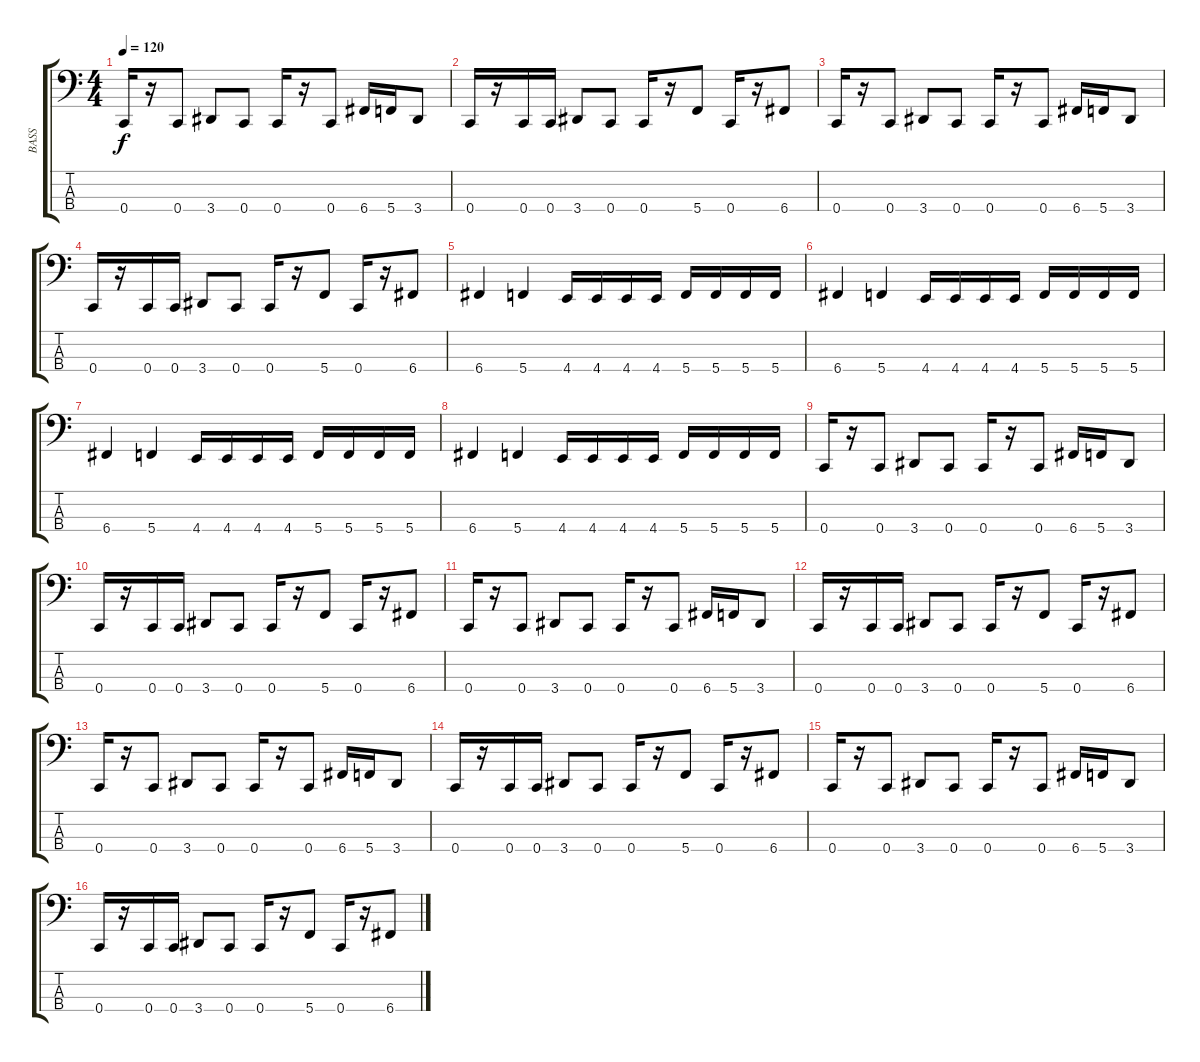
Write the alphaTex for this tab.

\track ("BASS" "BASS") {instrument electricbassfinger}
\staff {score tabs}
\tuning (F2 C2 G1 C1) {hide}
\ts (4 4)
\tempo 120
\clef f4
\ks c
0.4.16{dy f} r.16 0.4.8 3.4.8 0.4.8 0.4.16 r.16 0.4.8 6.4.16 5.4.16 3.4.8 |
0.4.16 r.16 0.4.16 0.4.16 3.4.8 0.4.8 0.4.16 r.16 5.4.8 0.4.16 r.16 6.4.8 |
0.4.16 r.16 0.4.8 3.4.8 0.4.8 0.4.16 r.16 0.4.8 6.4.16 5.4.16 3.4.8 |
0.4.16 r.16 0.4.16 0.4.16 3.4.8 0.4.8 0.4.16 r.16 5.4.8 0.4.16 r.16 6.4.8 |
6.4.4 5.4.4 4.4.16 4.4.16 4.4.16 4.4.16 5.4.16 5.4.16 5.4.16 5.4.16 |
6.4.4 5.4.4 4.4.16 4.4.16 4.4.16 4.4.16 5.4.16 5.4.16 5.4.16 5.4.16 |
6.4.4 5.4.4 4.4.16 4.4.16 4.4.16 4.4.16 5.4.16 5.4.16 5.4.16 5.4.16 |
6.4.4 5.4.4 4.4.16 4.4.16 4.4.16 4.4.16 5.4.16 5.4.16 5.4.16 5.4.16 |
0.4.16 r.16 0.4.8 3.4.8 0.4.8 0.4.16 r.16 0.4.8 6.4.16 5.4.16 3.4.8 |
0.4.16 r.16 0.4.16 0.4.16 3.4.8 0.4.8 0.4.16 r.16 5.4.8 0.4.16 r.16 6.4.8 |
0.4.16 r.16 0.4.8 3.4.8 0.4.8 0.4.16 r.16 0.4.8 6.4.16 5.4.16 3.4.8 |
0.4.16 r.16 0.4.16 0.4.16 3.4.8 0.4.8 0.4.16 r.16 5.4.8 0.4.16 r.16 6.4.8 |
0.4.16 r.16 0.4.8 3.4.8 0.4.8 0.4.16 r.16 0.4.8 6.4.16 5.4.16 3.4.8 |
0.4.16 r.16 0.4.16 0.4.16 3.4.8 0.4.8 0.4.16 r.16 5.4.8 0.4.16 r.16 6.4.8 |
0.4.16 r.16 0.4.8 3.4.8 0.4.8 0.4.16 r.16 0.4.8 6.4.16 5.4.16 3.4.8 |
0.4.16 r.16 0.4.16 0.4.16 3.4.8 0.4.8 0.4.16 r.16 5.4.8 0.4.16 r.16 6.4.8
